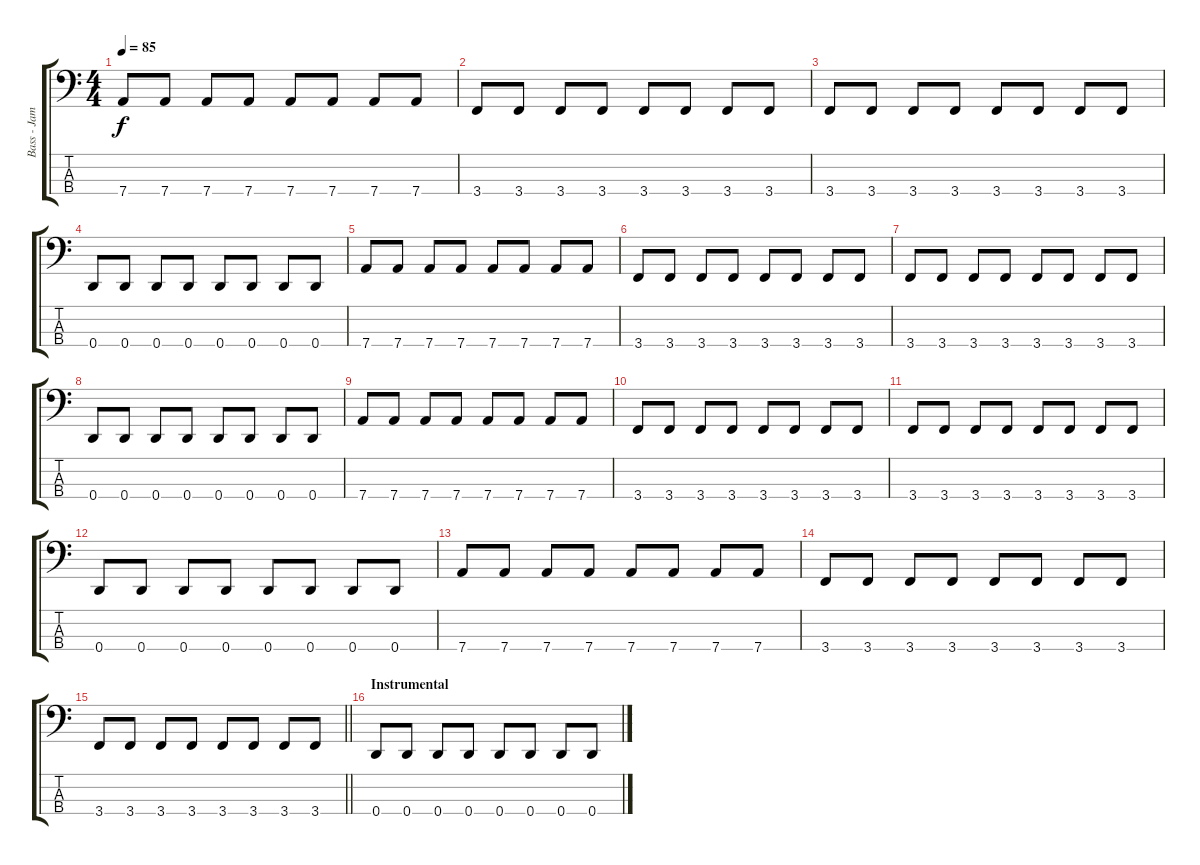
\track ("Bass - James Johnston" "Bass - Jam") {instrument electricbassfinger}
\staff {score tabs}
\tuning (G2 D2 A1 D1) {hide}
\ts (4 4)
\tempo 85
\clef f4
\ks c
7.4.8{dy f} 7.4.8 7.4.8 7.4.8 7.4.8 7.4.8 7.4.8 7.4.8 |
3.4.8 3.4.8 3.4.8 3.4.8 3.4.8 3.4.8 3.4.8 3.4.8 |
3.4.8 3.4.8 3.4.8 3.4.8 3.4.8 3.4.8 3.4.8 3.4.8 |
0.4.8 0.4.8 0.4.8 0.4.8 0.4.8 0.4.8 0.4.8 0.4.8 |
7.4.8 7.4.8 7.4.8 7.4.8 7.4.8 7.4.8 7.4.8 7.4.8 |
3.4.8 3.4.8 3.4.8 3.4.8 3.4.8 3.4.8 3.4.8 3.4.8 |
3.4.8 3.4.8 3.4.8 3.4.8 3.4.8 3.4.8 3.4.8 3.4.8 |
0.4.8 0.4.8 0.4.8 0.4.8 0.4.8 0.4.8 0.4.8 0.4.8 |
7.4.8 7.4.8 7.4.8 7.4.8 7.4.8 7.4.8 7.4.8 7.4.8 |
3.4.8 3.4.8 3.4.8 3.4.8 3.4.8 3.4.8 3.4.8 3.4.8 |
3.4.8 3.4.8 3.4.8 3.4.8 3.4.8 3.4.8 3.4.8 3.4.8 |
0.4.8 0.4.8 0.4.8 0.4.8 0.4.8 0.4.8 0.4.8 0.4.8 |
7.4.8 7.4.8 7.4.8 7.4.8 7.4.8 7.4.8 7.4.8 7.4.8 |
3.4.8 3.4.8 3.4.8 3.4.8 3.4.8 3.4.8 3.4.8 3.4.8 |
\barLineRight lightlight
3.4.8 3.4.8 3.4.8 3.4.8 3.4.8 3.4.8 3.4.8 3.4.8 |
\section ("" "Instrumental")
0.4.8 0.4.8 0.4.8 0.4.8 0.4.8 0.4.8 0.4.8 0.4.8
